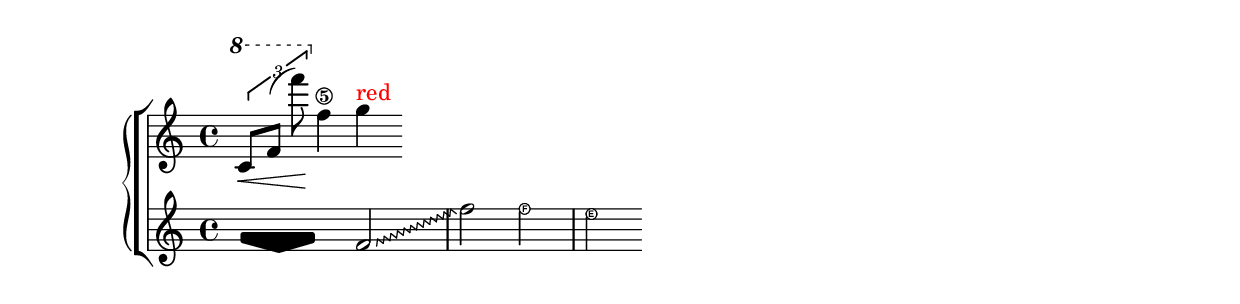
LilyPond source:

\header {
  texidoc = "Excercise all output functions"
}

\version "2.10.0"

\paper { ragged-right = ##t }

\relative {
  \new StaffGroup \new PianoStaff <<
    \new Staff
      {
	#(set-octavation 1)
	\times 2/3 {  c'8[\< f]( f''\!)  }
	#(set-octavation 0)
	<f,, \5>4

	\override TextScript #'color = #red
	g4^"red"
      }
    
    \new Staff \relative c'' {
      \makeClusters { <g a>8 <e a> <g a>4 }
      
      \override Glissando #'style = #'zigzag
      f2 \glissando f'
      \setEasyHeads
      f e 
    }
  >>
}
